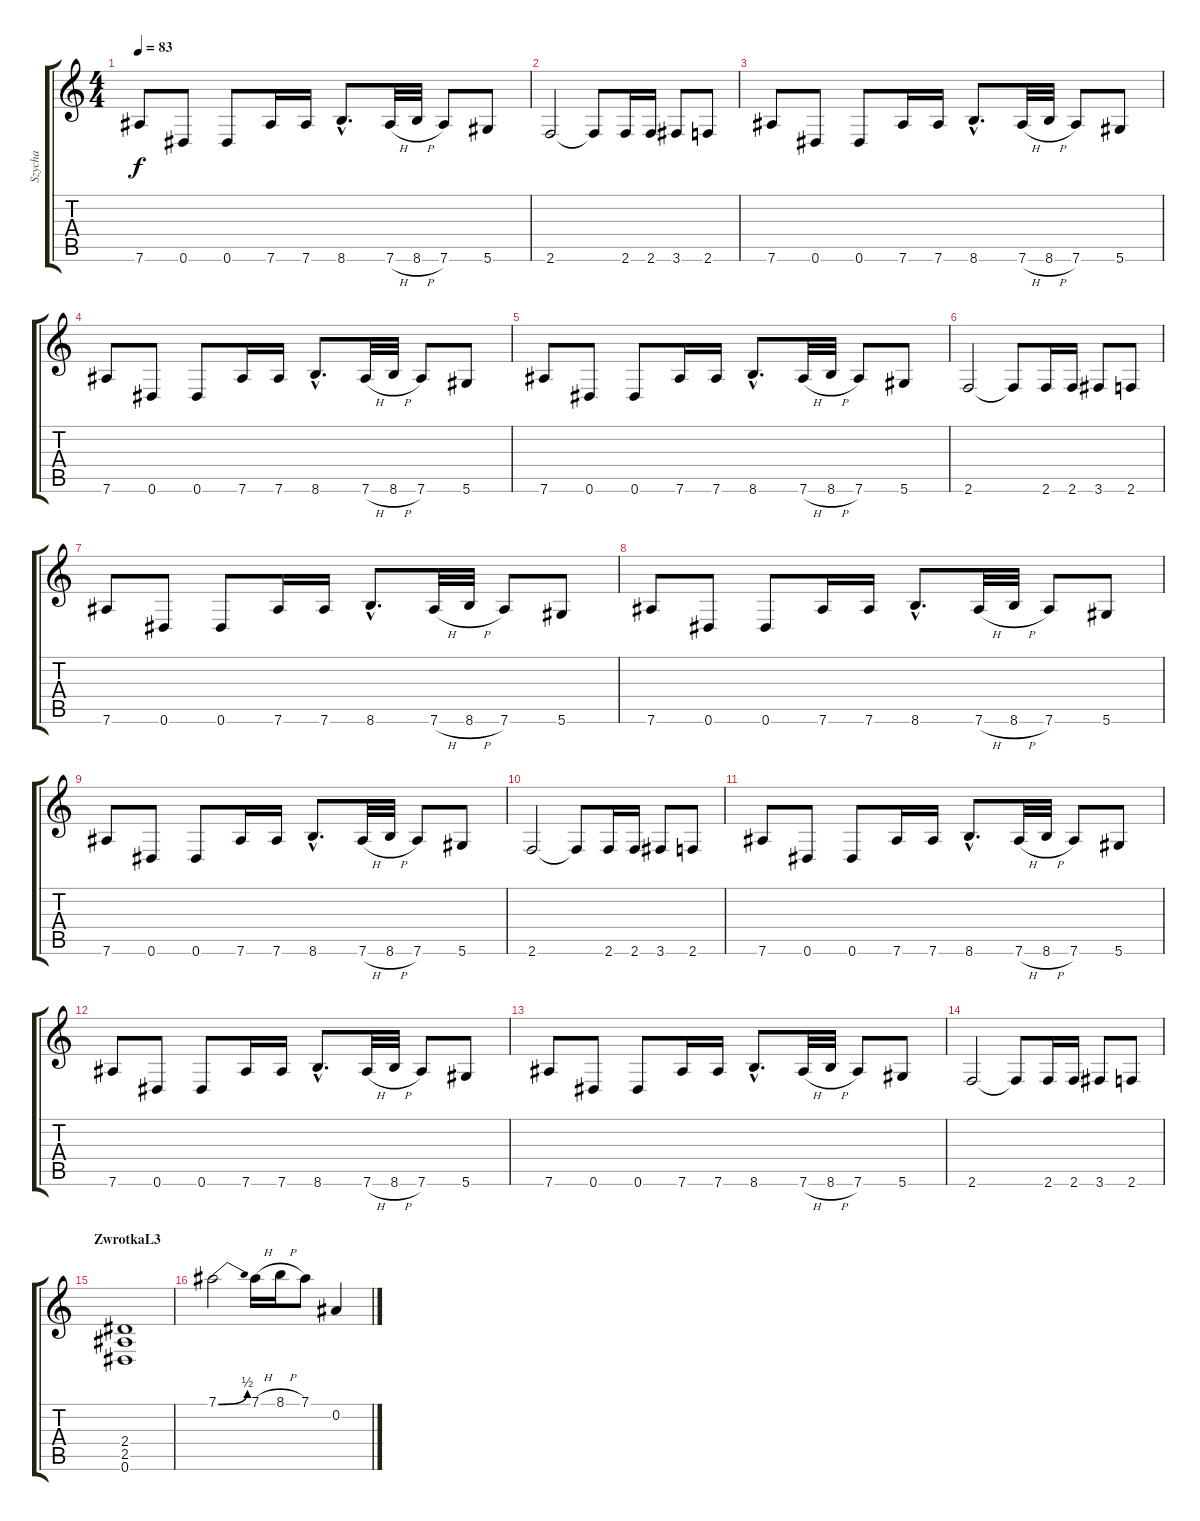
\track ("Szycha" "Szycha") {instrument overdrivenguitar}
\staff {score tabs}
\tuning (Eb4 Bb3 Gb3 Db3 Ab2 Eb2) {hide}
\ts (4 4)
\tempo 83
\clef g2
\ks c
7.6.8{dy f} 0.6.8 0.6.8 7.6.16 7.6.16 8.6{hac}.8{d} 7.6{h}.32 8.6{h}.32 7.6.8 5.6.8 |
2.6.2 2.6{t}.8 2.6.16 2.6.16 3.6.8 2.6.8 |
7.6.8 0.6.8 0.6.8 7.6.16 7.6.16 8.6{hac}.8{d} 7.6{h}.32 8.6{h}.32 7.6.8 5.6.8 |
7.6.8 0.6.8 0.6.8 7.6.16 7.6.16 8.6{hac}.8{d} 7.6{h}.32 8.6{h}.32 7.6.8 5.6.8 |
7.6.8 0.6.8 0.6.8 7.6.16 7.6.16 8.6{hac}.8{d} 7.6{h}.32 8.6{h}.32 7.6.8 5.6.8 |
2.6.2 2.6{t}.8 2.6.16 2.6.16 3.6.8 2.6.8 |
7.6.8 0.6.8 0.6.8 7.6.16 7.6.16 8.6{hac}.8{d} 7.6{h}.32 8.6{h}.32 7.6.8 5.6.8 |
7.6.8 0.6.8 0.6.8 7.6.16 7.6.16 8.6{hac}.8{d} 7.6{h}.32 8.6{h}.32 7.6.8 5.6.8 |
7.6.8 0.6.8 0.6.8 7.6.16 7.6.16 8.6{hac}.8{d} 7.6{h}.32 8.6{h}.32 7.6.8 5.6.8 |
2.6.2 2.6{t}.8 2.6.16 2.6.16 3.6.8 2.6.8 |
7.6.8 0.6.8 0.6.8 7.6.16 7.6.16 8.6{hac}.8{d} 7.6{h}.32 8.6{h}.32 7.6.8 5.6.8 |
7.6.8 0.6.8 0.6.8 7.6.16 7.6.16 8.6{hac}.8{d} 7.6{h}.32 8.6{h}.32 7.6.8 5.6.8 |
7.6.8 0.6.8 0.6.8 7.6.16 7.6.16 8.6{hac}.8{d} 7.6{h}.32 8.6{h}.32 7.6.8 5.6.8 |
2.6.2 2.6{t}.8 2.6.16 2.6.16 3.6.8 2.6.8 |
\section ("" "ZwrotkaL3")
(2.4 2.5 0.6).1{volume 0} |
7.1{be (bend 0 0 60 2)}.2{volume 16 instrument distortionguitar} 7.1{h}.16 8.1{h}.16 7.1.8 0.2{ss}.4
